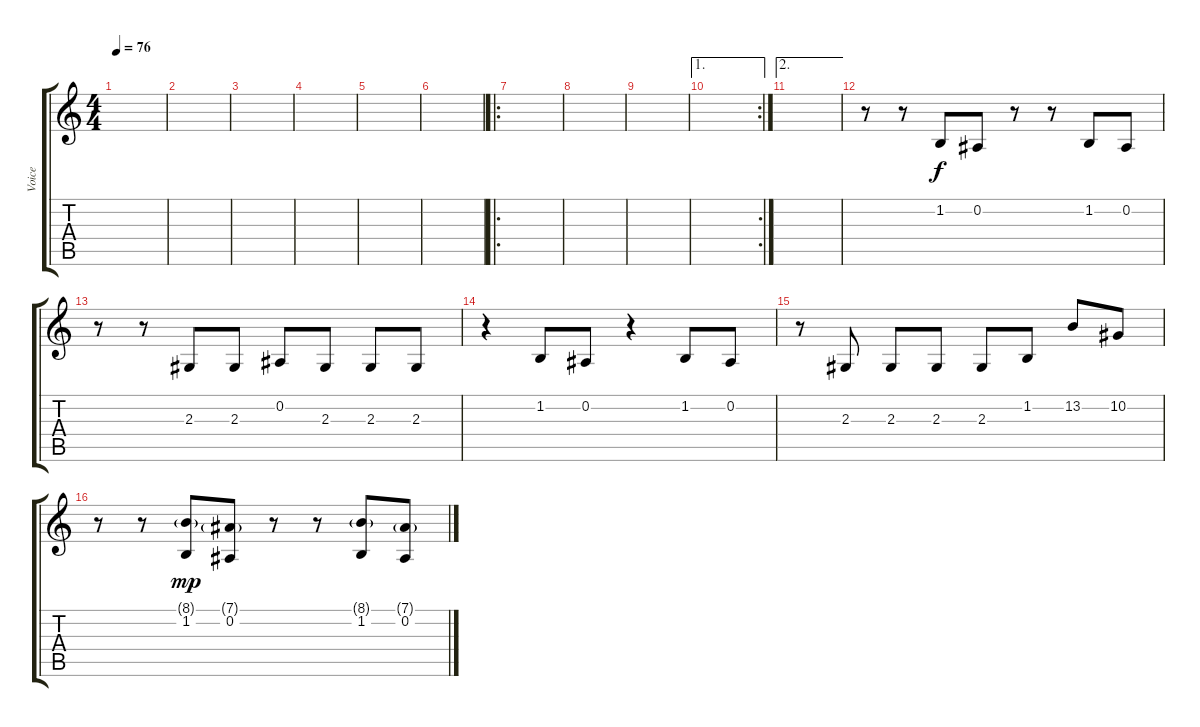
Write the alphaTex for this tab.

\track ("Voice" "Voice") {instrument lead2sawtooth}
\staff {score tabs}
\tuning (Eb4 Bb3 Gb3 Db3 Ab2 Db2) {hide}
\ts (4 4)
\tempo 76
\clef g2
\ks c
|
|
|
|
|
|
\ro
|
|
|
\ae 1
\rc 2
|
\ae 2
|
r.8 r.8 1.2.8 0.2.8 r.8 r.8 1.2.8 0.2.8 |
r.8 r.8 2.3.8 2.3.8 0.2.8 2.3.8 2.3.8 2.3.8 |
r.4 1.2.8 0.2.8 r.4 1.2.8 0.2.8 |
r.8 2.3.8 2.3.8 2.3.8 2.3.8 1.2.8 13.2.8 10.2.8 |
r.8 r.8 (8.1{g} 1.2).8{dy mp} (7.1{g} 0.2).8 r.8 r.8 (8.1{g} 1.2).8 (7.1{g} 0.2).8
